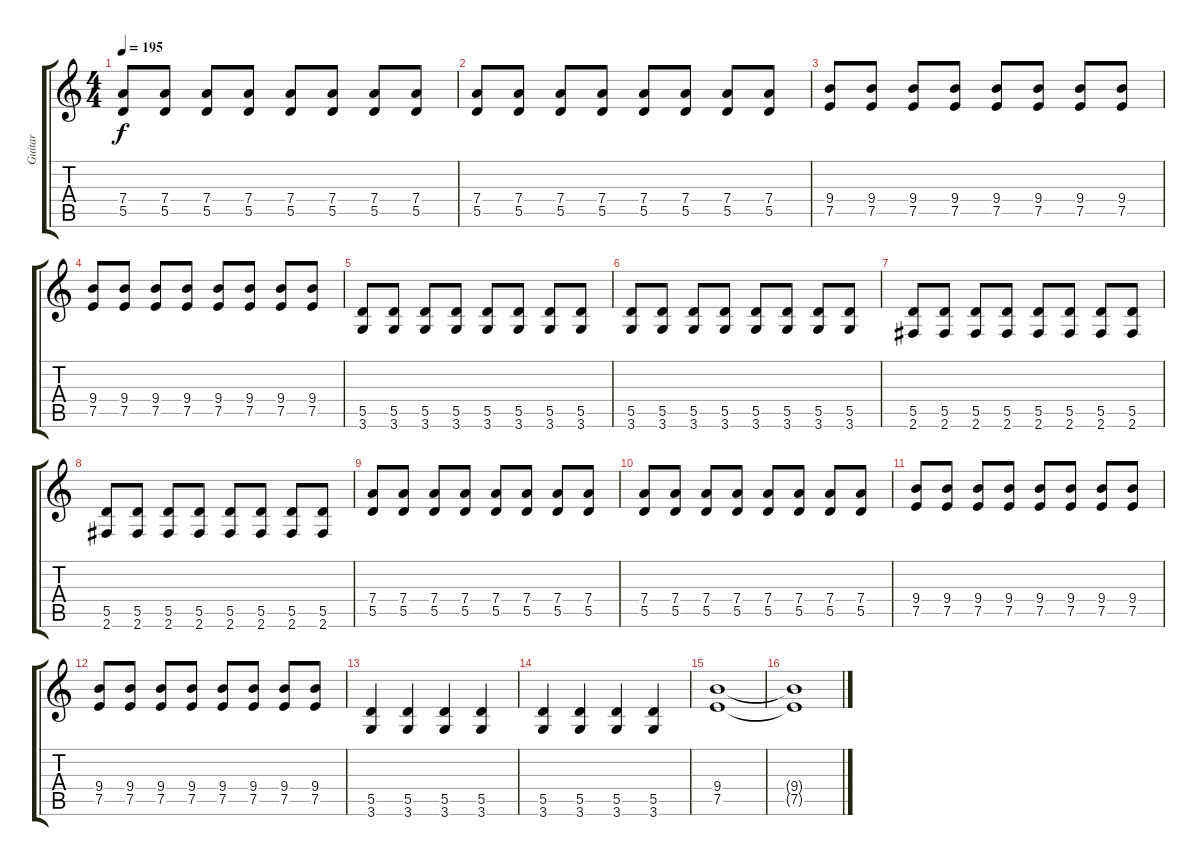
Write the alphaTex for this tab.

\track ("Guitar" "Guitar") {instrument overdrivenguitar}
\staff {score tabs}
\tuning (E4 B3 G3 D3 A2 E2) {hide}
\ts (4 4)
\tempo 195
\clef g2
\ks c
(7.4 5.5).8{dy f} (7.4 5.5).8 (7.4 5.5).8 (7.4 5.5).8 (7.4 5.5).8 (7.4 5.5).8 (7.4 5.5).8 (7.4 5.5).8 |
(7.4 5.5).8 (7.4 5.5).8 (7.4 5.5).8 (7.4 5.5).8 (7.4 5.5).8 (7.4 5.5).8 (7.4 5.5).8 (7.4 5.5).8 |
(9.4 7.5).8 (9.4 7.5).8 (9.4 7.5).8 (9.4 7.5).8 (9.4 7.5).8 (9.4 7.5).8 (9.4 7.5).8 (9.4 7.5).8 |
(9.4 7.5).8 (9.4 7.5).8 (9.4 7.5).8 (9.4 7.5).8 (9.4 7.5).8 (9.4 7.5).8 (9.4 7.5).8 (9.4 7.5).8 |
(5.5 3.6).8 (5.5 3.6).8 (5.5 3.6).8 (5.5 3.6).8 (5.5 3.6).8 (5.5 3.6).8 (5.5 3.6).8 (5.5 3.6).8 |
(5.5 3.6).8 (5.5 3.6).8 (5.5 3.6).8 (5.5 3.6).8 (5.5 3.6).8 (5.5 3.6).8 (5.5 3.6).8 (5.5 3.6).8 |
(5.5 2.6).8 (5.5 2.6).8 (5.5 2.6).8 (5.5 2.6).8 (5.5 2.6).8 (5.5 2.6).8 (5.5 2.6).8 (5.5 2.6).8 |
(5.5 2.6).8 (5.5 2.6).8 (5.5 2.6).8 (5.5 2.6).8 (5.5 2.6).8 (5.5 2.6).8 (5.5 2.6).8 (5.5 2.6).8 |
(7.4 5.5).8 (7.4 5.5).8 (7.4 5.5).8 (7.4 5.5).8 (7.4 5.5).8 (7.4 5.5).8 (7.4 5.5).8 (7.4 5.5).8 |
(7.4 5.5).8 (7.4 5.5).8 (7.4 5.5).8 (7.4 5.5).8 (7.4 5.5).8 (7.4 5.5).8 (7.4 5.5).8 (7.4 5.5).8 |
(9.4 7.5).8 (9.4 7.5).8 (9.4 7.5).8 (9.4 7.5).8 (9.4 7.5).8 (9.4 7.5).8 (9.4 7.5).8 (9.4 7.5).8 |
(9.4 7.5).8 (9.4 7.5).8 (9.4 7.5).8 (9.4 7.5).8 (9.4 7.5).8 (9.4 7.5).8 (9.4 7.5).8 (9.4 7.5).8 |
(5.5 3.6).4 (5.5 3.6).4 (5.5 3.6).4 (5.5 3.6).4 |
(5.5 3.6).4 (5.5 3.6).4 (5.5 3.6).4 (5.5 3.6).4 |
(9.4 7.5).1 |
(9.4{t} 7.5{t}).1
